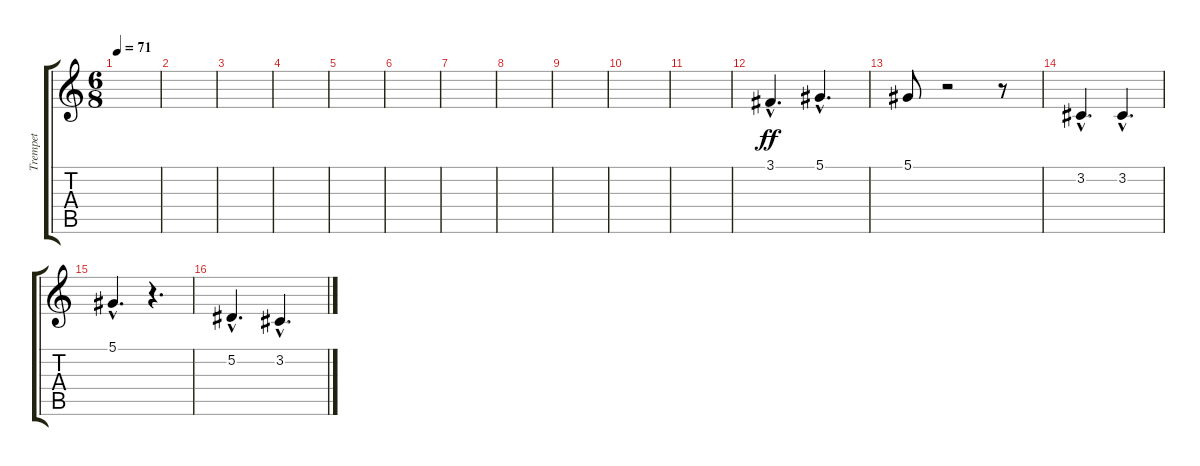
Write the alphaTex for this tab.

\track ("Trempet" "Trempet") {instrument trumpet}
\staff {score tabs}
\tuning (Eb4 Bb3 Gb3 Db3 Ab2 Eb2) {hide}
\ts (6 8)
\tempo 71
\clef g2
\ks c
|
|
|
|
|
|
|
|
|
|
|
3.1{hac}.4{d dy ff} 5.1{hac}.4{d} |
5.1.8 r.2 r.8 |
3.2{hac}.4{d} 3.2{hac}.4{d} |
5.1{hac}.4{d} r.4{d} |
5.2{hac}.4{d} 3.2{hac}.4{d}
